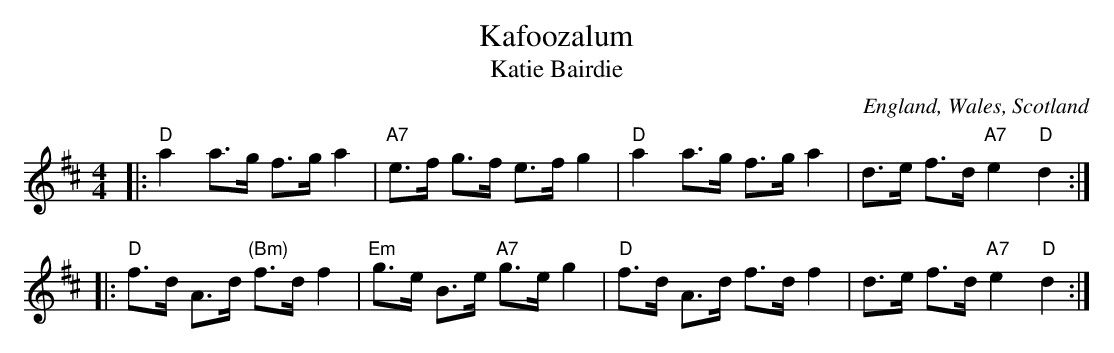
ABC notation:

X:1
T: Kafoozalum
T: Katie Bairdie
O: England, Wales, Scotland
M: 4/4
L: 1/8
K: D
|:\
"D"a2 a>g f>g a2 | "A7"e>f g>f e>f g2 \
| "D"a2 a>g f>g a2 | d>e f>d "A7"e2 "D"d2 :|
|:\
"D"f>d A>d "(Bm)"f>d f2 | "Em"g>e B>e "A7"g>e g2 \
| "D"f>d A>d f>d f2 | d>e f>d "A7"e2 "D"d2 :|
